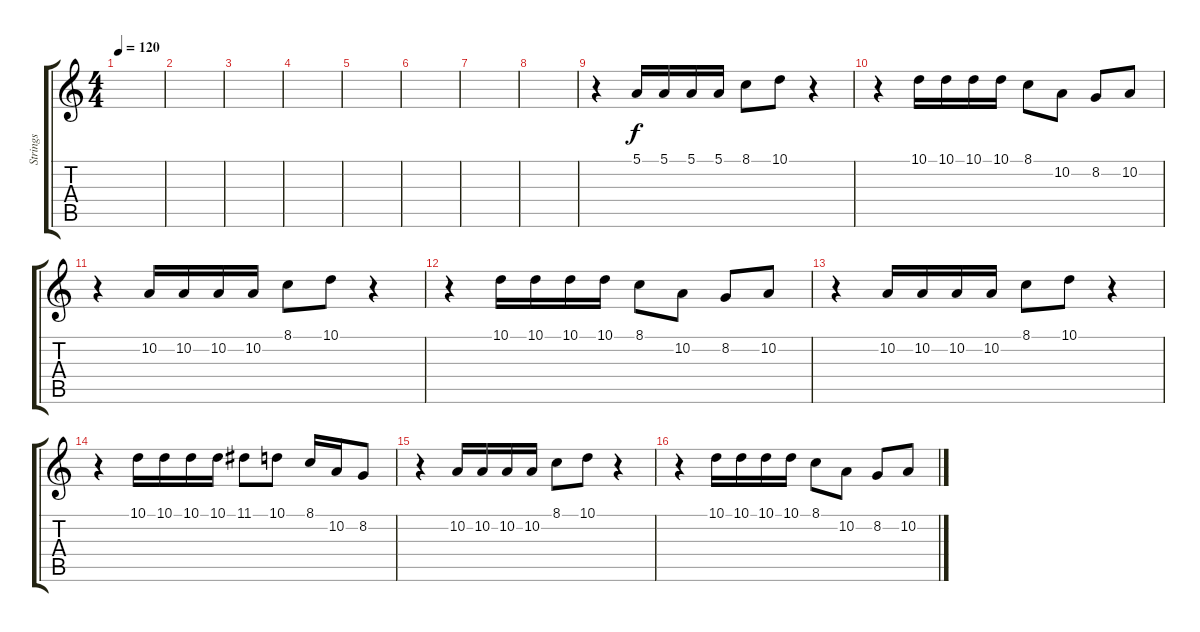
\track ("Strings" "Strings") {instrument stringensemble1}
\staff {score tabs}
\tuning (E4 B3 G3 D3 A2 E2) {hide}
\ts (4 4)
\tempo 120
\clef g2
\ks c
|
|
|
|
|
|
|
|
r.4{volume 15} 5.1.16 5.1.16 5.1.16 5.1.16 8.1.8 10.1.8 r.4 |
r.4 10.1.16 10.1.16 10.1.16 10.1.16 8.1.8 10.2.8 8.2.8 10.2.8 |
r.4 10.2.16 10.2.16 10.2.16 10.2.16 8.1.8 10.1.8 r.4 |
r.4 10.1.16 10.1.16 10.1.16 10.1.16 8.1.8 10.2.8 8.2.8 10.2.8 |
r.4 10.2.16 10.2.16 10.2.16 10.2.16 8.1.8 10.1.8 r.4 |
r.4 10.1.16 10.1.16 10.1.16 10.1.16 11.1.8 10.1.8 8.1.16 10.2.16 8.2.8 |
r.4 10.2.16 10.2.16 10.2.16 10.2.16 8.1.8 10.1.8 r.4 |
r.4 10.1.16 10.1.16 10.1.16 10.1.16 8.1.8 10.2.8 8.2.8 10.2.8
